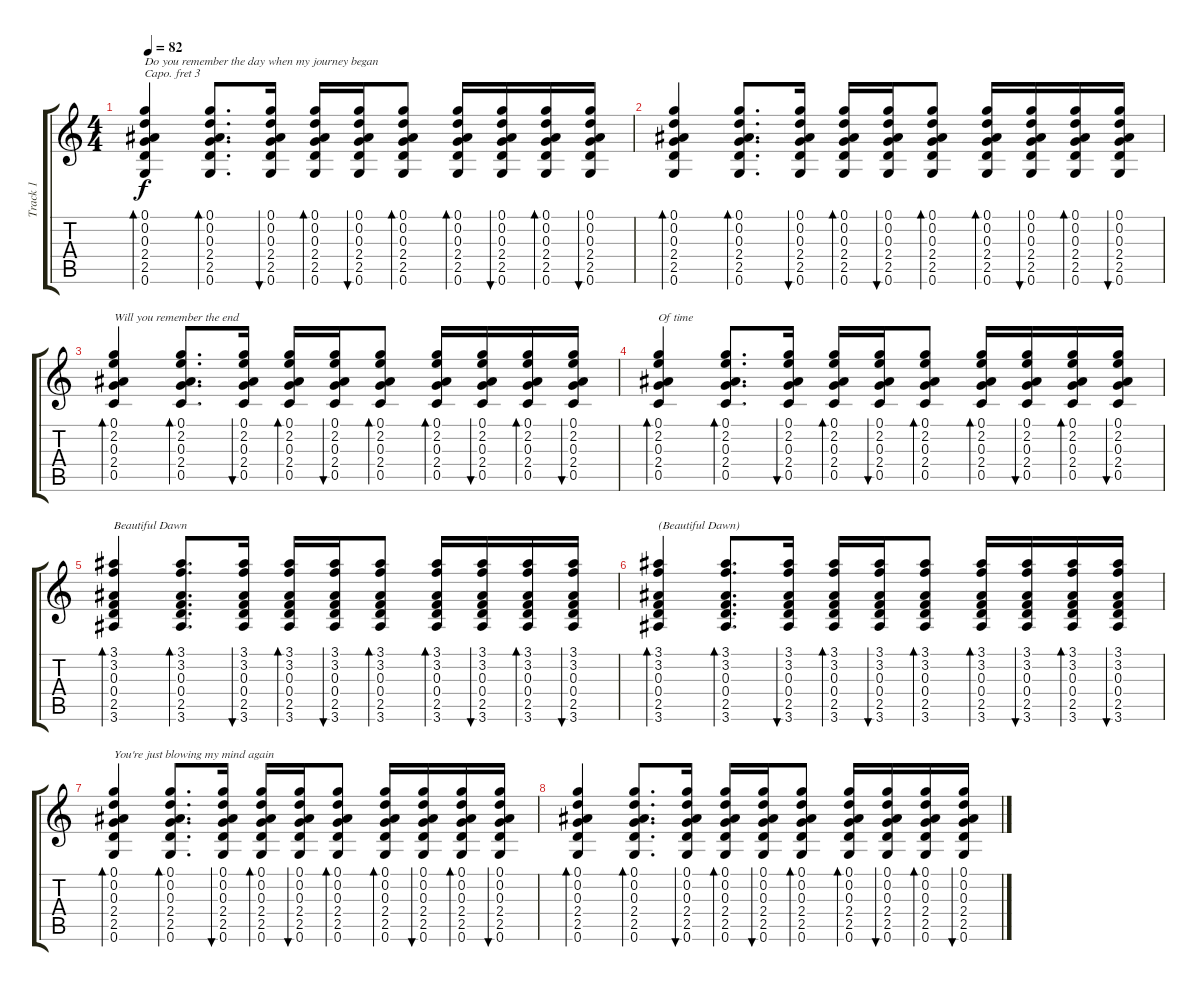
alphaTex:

\track ("Track 1" "Track 1") {instrument acousticguitarnylon}
\staff {score tabs}
\capo 3
\tuning (E4 B3 G3 D3 A2 E2) {hide}
\ts (4 4)
\tempo 82
\clef g2
\ks c
(0.1 0.2 0.3 2.4 2.5 0.6).4{bd 30 txt "Do you remember the day when my journey began" dy f} (0.1 0.2 0.3 2.4 2.5 0.6).8{d bd 30} (0.1 0.2 0.3 2.4 2.5 0.6).16{bu 30} (0.1 0.2 0.3 2.4 2.5 0.6).16{bd 30} (0.1 0.2 0.3 2.4 2.5 0.6).16{bu 30} (0.1 0.2 0.3 2.4 2.5 0.6).8{bd 30} (0.1 0.2 0.3 2.4 2.5 0.6).16{bd 30} (0.1 0.2 0.3 2.4 2.5 0.6).16{bu 30} (0.1 0.2 0.3 2.4 2.5 0.6).16{bd 30} (0.1 0.2 0.3 2.4 2.5 0.6).16{bu 30} |
(0.1 0.2 0.3 2.4 2.5 0.6).4{bd 30} (0.1 0.2 0.3 2.4 2.5 0.6).8{d bd 30} (0.1 0.2 0.3 2.4 2.5 0.6).16{bu 30} (0.1 0.2 0.3 2.4 2.5 0.6).16{bd 30} (0.1 0.2 0.3 2.4 2.5 0.6).16{bu 30} (0.1 0.2 0.3 2.4 2.5 0.6).8{bd 30} (0.1 0.2 0.3 2.4 2.5 0.6).16{bd 30} (0.1 0.2 0.3 2.4 2.5 0.6).16{bu 30} (0.1 0.2 0.3 2.4 2.5 0.6).16{bd 30} (0.1 0.2 0.3 2.4 2.5 0.6).16{bu 30} |
(0.1 2.2 0.3 2.4 0.5).4{bd 30 txt "Will you remember the end"} (0.1 2.2 0.3 2.4 0.5).8{d bd 30} (0.1 2.2 0.3 2.4 0.5).16{bu 30} (0.1 2.2 0.3 2.4 0.5).16{bd 30} (0.1 2.2 0.3 2.4 0.5).16{bu 30} (0.1 2.2 0.3 2.4 0.5).8{bd 30} (0.1 2.2 0.3 2.4 0.5).16{bd 30} (0.1 2.2 0.3 2.4 0.5).16{bu 30} (0.1 2.2 0.3 2.4 0.5).16{bd 30} (0.1 2.2 0.3 2.4 0.5).16{bu 30} |
(0.1 2.2 0.3 2.4 0.5).4{bd 30 txt "Of time"} (0.1 2.2 0.3 2.4 0.5).8{d bd 30} (0.1 2.2 0.3 2.4 0.5).16{bu 30} (0.1 2.2 0.3 2.4 0.5).16{bd 30} (0.1 2.2 0.3 2.4 0.5).16{bu 30} (0.1 2.2 0.3 2.4 0.5).8{bd 30} (0.1 2.2 0.3 2.4 0.5).16{bd 30} (0.1 2.2 0.3 2.4 0.5).16{bu 30} (0.1 2.2 0.3 2.4 0.5).16{bd 30} (0.1 2.2 0.3 2.4 0.5).16{bu 30} |
(3.1 3.2 0.3 0.4 2.5 3.6).4{bd 30 txt "Beautiful Dawn"} (3.1 3.2 0.3 0.4 2.5 3.6).8{d bd 30} (3.1 3.2 0.3 0.4 2.5 3.6).16{bu 30} (3.1 3.2 0.3 0.4 2.5 3.6).16{bd 30} (3.1 3.2 0.3 0.4 2.5 3.6).16{bu 30} (3.1 3.2 0.3 0.4 2.5 3.6).8{bd 30} (3.1 3.2 0.3 0.4 2.5 3.6).16{bd 30} (3.1 3.2 0.3 0.4 2.5 3.6).16{bu 30} (3.1 3.2 0.3 0.4 2.5 3.6).16{bd 30} (3.1 3.2 0.3 0.4 2.5 3.6).16{bu 30} |
(3.1 3.2 0.3 0.4 2.5 3.6).4{bd 30 txt "(Beautiful Dawn)"} (3.1 3.2 0.3 0.4 2.5 3.6).8{d bd 30} (3.1 3.2 0.3 0.4 2.5 3.6).16{bu 30} (3.1 3.2 0.3 0.4 2.5 3.6).16{bd 30} (3.1 3.2 0.3 0.4 2.5 3.6).16{bu 30} (3.1 3.2 0.3 0.4 2.5 3.6).8{bd 30} (3.1 3.2 0.3 0.4 2.5 3.6).16{bd 30} (3.1 3.2 0.3 0.4 2.5 3.6).16{bu 30} (3.1 3.2 0.3 0.4 2.5 3.6).16{bd 30} (3.1 3.2 0.3 0.4 2.5 3.6).16{bu 30} |
(0.1 0.2 0.3 2.4 2.5 0.6).4{bd 30 txt "You're just blowing my mind again"} (0.1 0.2 0.3 2.4 2.5 0.6).8{d bd 30} (0.1 0.2 0.3 2.4 2.5 0.6).16{bu 30} (0.1 0.2 0.3 2.4 2.5 0.6).16{bd 30} (0.1 0.2 0.3 2.4 2.5 0.6).16{bu 30} (0.1 0.2 0.3 2.4 2.5 0.6).8{bd 30} (0.1 0.2 0.3 2.4 2.5 0.6).16{bd 30} (0.1 0.2 0.3 2.4 2.5 0.6).16{bu 30} (0.1 0.2 0.3 2.4 2.5 0.6).16{bd 30} (0.1 0.2 0.3 2.4 2.5 0.6).16{bu 30} |
(0.1 0.2 0.3 2.4 2.5 0.6).4{bd 30} (0.1 0.2 0.3 2.4 2.5 0.6).8{d bd 30} (0.1 0.2 0.3 2.4 2.5 0.6).16{bu 30} (0.1 0.2 0.3 2.4 2.5 0.6).16{bd 30} (0.1 0.2 0.3 2.4 2.5 0.6).16{bu 30} (0.1 0.2 0.3 2.4 2.5 0.6).8{bd 30} (0.1 0.2 0.3 2.4 2.5 0.6).16{bd 30} (0.1 0.2 0.3 2.4 2.5 0.6).16{bu 30} (0.1 0.2 0.3 2.4 2.5 0.6).16{bd 30} (0.1 0.2 0.3 2.4 2.5 0.6).16{bu 30}
